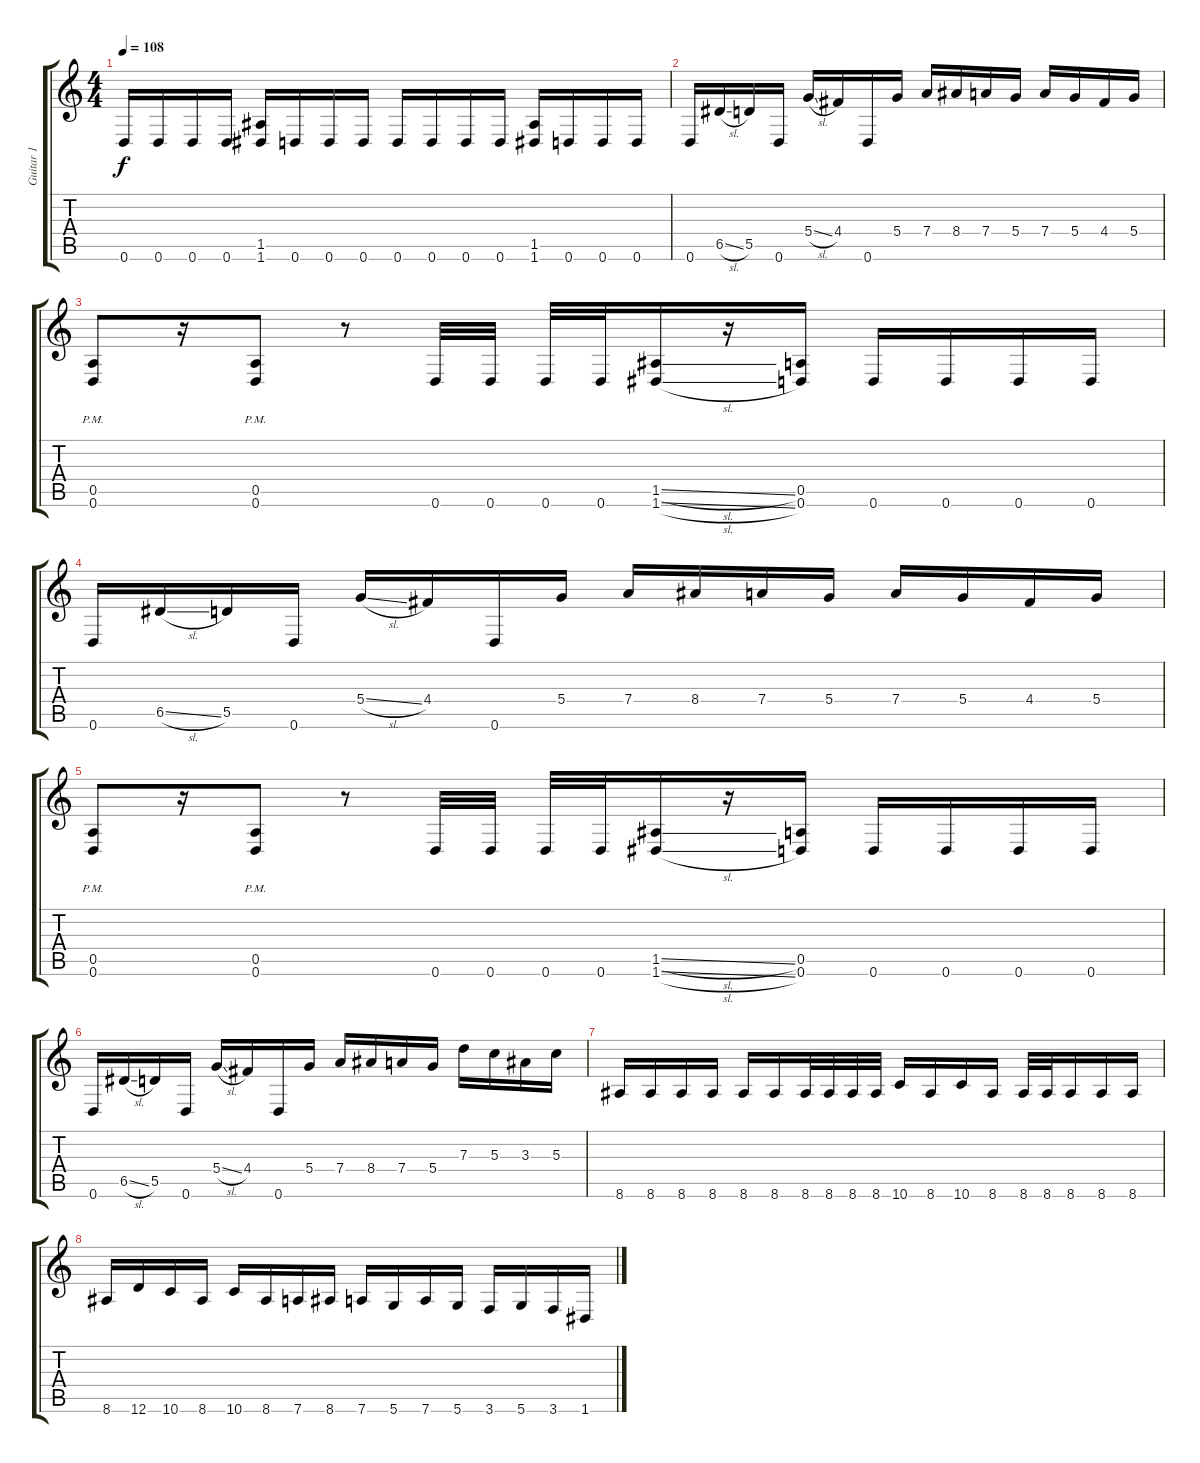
\track ("Guitar 1" "Guitar 1") {instrument overdrivenguitar}
\staff {score tabs}
\tuning (E4 B3 G3 D3 A2 D2) {hide}
\ts (4 4)
\tempo 108
\clef g2
\ks c
0.6.16{dy f} 0.6.16 0.6.16 0.6.16 (1.5 1.6).16 0.6.16 0.6.16 0.6.16 0.6.16 0.6.16 0.6.16 0.6.16 (1.5 1.6).16 0.6.16 0.6.16 0.6.16 |
0.6.16 6.5{sl}.16 5.5.16 0.6.16 5.4{sl}.16 4.4.16 0.6.16 5.4.16 7.4.16 8.4.16 7.4.16 5.4.16 7.4.16 5.4.16 4.4.16 5.4.16 |
(0.5{pm} 0.6{pm}).8 r.16 (0.5{pm} 0.6{pm}).8 r.8 0.6.32 0.6.32 0.6.32 0.6.32 (1.5{sl} 1.6{sl}).16 r.16 (0.5 0.6).16 0.6.16 0.6.16 0.6.16 0.6.16 |
0.6.16 6.5{sl}.16 5.5.16 0.6.16 5.4{sl}.16 4.4.16 0.6.16 5.4.16 7.4.16 8.4.16 7.4.16 5.4.16 7.4.16 5.4.16 4.4.16 5.4.16 |
(0.5{pm} 0.6{pm}).8 r.16 (0.5{pm} 0.6{pm}).8 r.8 0.6.32 0.6.32 0.6.32 0.6.32 (1.5{sl} 1.6{sl}).16 r.16 (0.5 0.6).16 0.6.16 0.6.16 0.6.16 0.6.16 |
0.6.16 6.5{sl}.16 5.5.16 0.6.16 5.4{sl}.16 4.4.16 0.6.16 5.4.16 7.4.16 8.4.16 7.4.16 5.4.16 7.3.16 5.3.16 3.3.16 5.3.16 |
8.6.16 8.6.16 8.6.16 8.6.16 8.6.16 8.6.16 8.6.32 8.6.32 8.6.32 8.6.32 10.6.16 8.6.16 10.6.16 8.6.16 8.6.32 8.6.32 8.6.16 8.6.16 8.6.16 |
8.6.16 12.6.16 10.6.16 8.6.16 10.6.16 8.6.16 7.6.16 8.6.16 7.6.16 5.6.16 7.6.16 5.6.16 3.6.16 5.6.16 3.6.16 1.6.16
